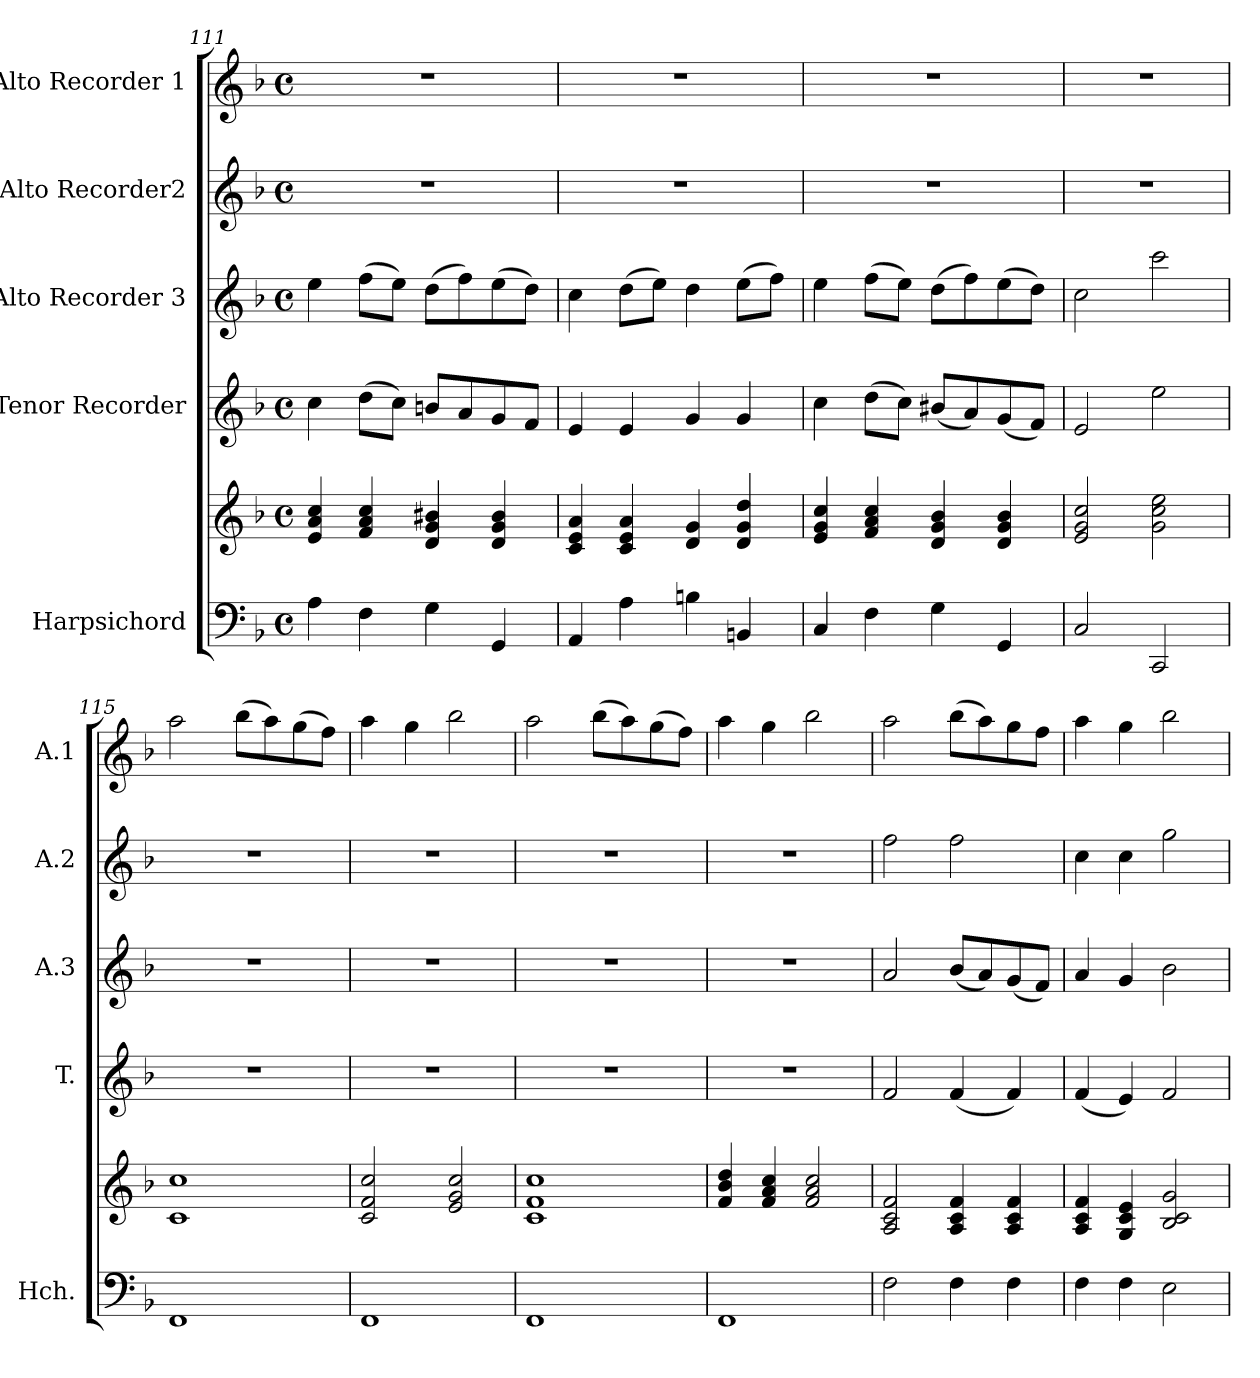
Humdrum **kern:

**kern	**kern	**kern	**kern	**kern	**kern
*part5	*part5	*part4	*part3	*part2	*part1
*staff6	*staff5	*staff4	*staff3	*staff2	*staff1
*I"Harpsichord	*	*I"Tenor Recorder	*I"Alto Recorder 3	*I"Alto Recorder2	*I"Alto Recorder 1
*I'Hch.	*	*I'T.	*I'A.3	*I'A.2	*I'A.1
*clefF4	*clefG2	*clefG2	*clefG2	*clefG2	*clefG2
*k[b-]	*k[b-]	*k[b-]	*k[b-]	*k[b-]	*k[b-]
*M4/4	*M4/4	*M4/4	*M4/4	*M4/4	*M4/4
*met(c)	*met(c)	*met(c)	*met(c)	*met(c)	*met(c)
=111	=111	=111	=111	=111	=111
4A\	4e/ 4a/ 4cc/	4cc\	4ee\	1r	1r
4F\	4f/ 4a/ 4cc/	(8dd\L	(8ff\L	.	.
.	.	8cc\J)	8ee\J)	.	.
4G\	4d/ 4g/ 4b#X/	8bn/L	(8dd\L	.	.
.	.	8a/	8ff\)	.	.
4GG/	4d/ 4g/ 4b#/	8g/	(8ee\	.	.
.	.	8f/J	8dd\J)	.	.
=112	=112	=112	=112	=112	=112
4AA/	4c/ 4e/ 4a/	4e/	4cc\	1r	1r
4A\	4c/ 4e/ 4a/	4e/	(8dd\L	.	.
.	.	.	8ee\J)	.	.
4Bn\	4d/ 4g/	4g/	4dd\	.	.
4BBn/	4d/ 4g/ 4dd/	4g/	(8ee\L	.	.
.	.	.	8ff\J)	.	.
=113	=113	=113	=113	=113	=113
4C/	4e/ 4g/ 4cc/	4cc\	4ee\	1r	1r
4F\	4f/ 4a/ 4cc/	(8dd\L	(8ff\L	.	.
.	.	8cc\J)	8ee\J)	.	.
4G\	4d/ 4g/ 4b-/	(8b#X/L	(8dd\L	.	.
.	.	8a/)	8ff\)	.	.
4GG/	4d/ 4g/ 4b-/	(8g/	(8ee\	.	.
.	.	8f/J)	8dd\J)	.	.
=114	=114	=114	=114	=114	=114
2C/	2e/ 2g/ 2cc/	2e:/	2cc\	1r	1r
2CC/	2g\ 2cc\ 2ee\	2ee\	2ccc\	.	.
!!LO:LB:g=z
=115	=115	=115	=115	=115	=115
1FF	1c 1cc	1r	1r	1r	2aa\
.	.	.	.	.	(8bb-\L
.	.	.	.	.	8aa\)
.	.	.	.	.	(8gg\
.	.	.	.	.	8ff\J)
=116	=116	=116	=116	=116	=116
1FF	2c/ 2f/ 2cc/	1r	1r	1r	4aa\
.	.	.	.	.	4gg\
.	2e/ 2g/ 2cc/	.	.	.	2bb-\
=117	=117	=117	=117	=117	=117
*	*^	*	*	*	*
1FF	1f 1cc	1c	1r	1r	1r	2aa\
.	.	.	.	.	.	(>8bb-\L
.	.	.	.	.	.	8aa\)
.	.	.	.	.	.	(8gg\
.	.	.	.	.	.	8ff\J)
*	*v	*v	*	*	*	*
=118	=118	=118	=118	=118	=118
1FF	4f/ 4b-/ 4dd/	1r	1r	1r	4aa\
.	4f/ 4a/ 4cc/	.	.	.	4gg\
.	2f/ 2a/ 2cc/	.	.	.	2bb-\
=119	=119	=119	=119	=119	=119
2F\	2A/ 2c/ 2f/	2f/	2a/	2ff\	2aa\
4F\	4A/ 4c/ 4f/	(4f/	(8b-/L	2ff\	(>8bb-\L
.	.	.	8a/)	.	8aa\)
4F\	4A/ 4c/ 4f/	4f/)	(8g/	.	8gg\
.	.	.	8f/J)	.	8ff\J
=120	=120	=120	=120	=120	=120
4F\	4A/ 4c/ 4f/	(4f/	4a/	4cc\	4aa\
4F\	4G/ 4c/ 4e/	4e/)	4g/	4cc\	4gg\
2E\	2B-/ 2c/ 2g/	2f/	2b-\	2gg\	2bb-\
=	=	=	=	=	=
*-	*-	*-	*-	*-	*-
